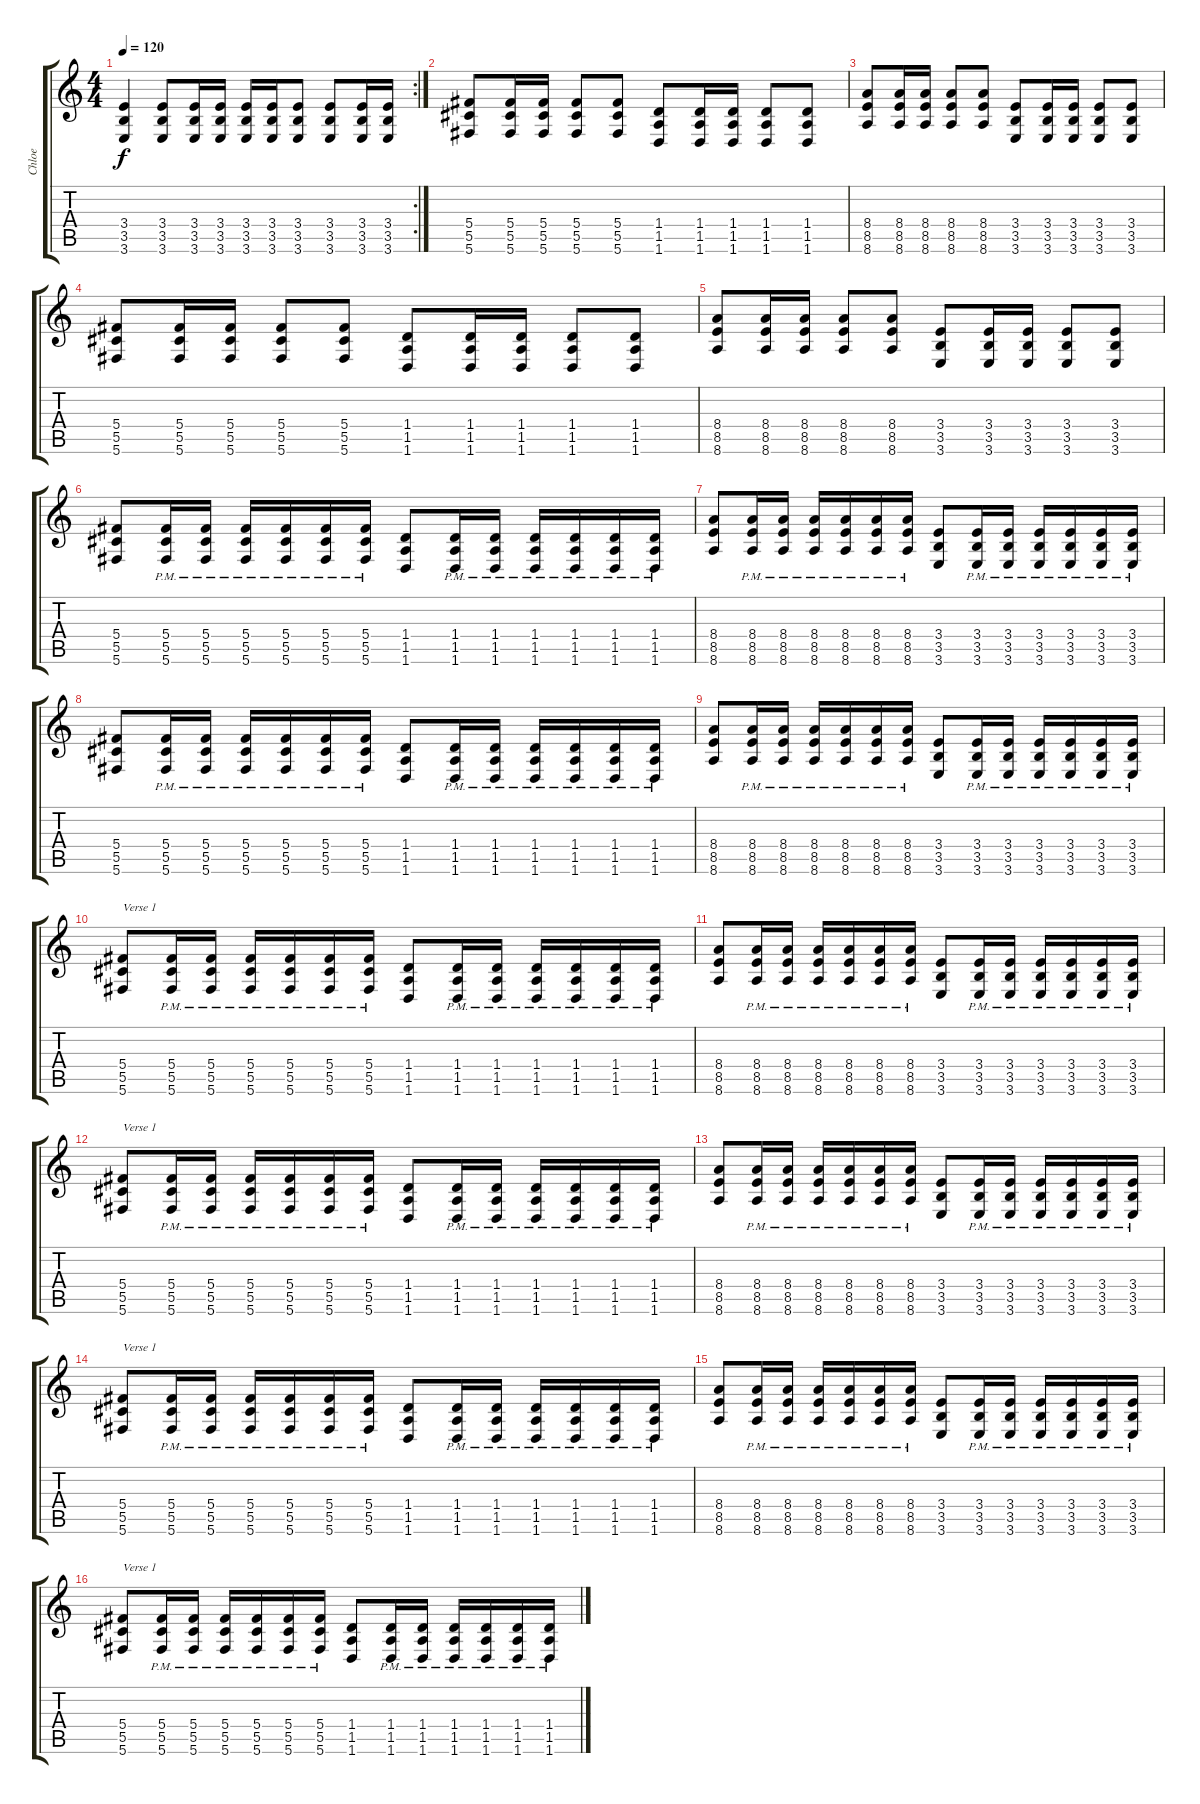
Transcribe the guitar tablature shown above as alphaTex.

\track ("Chloe" "Chloe") {instrument distortionguitar}
\staff {score tabs}
\tuning (Eb4 Bb3 Gb3 Db3 Ab2 Db2) {hide}
\rc 2
\ts (4 4)
\tempo 120
\clef g2
\ks c
(3.4 3.5 3.6).4{dy f} (3.4 3.5 3.6).8 (3.4 3.5 3.6).16 (3.4 3.5 3.6).16 (3.4 3.5 3.6).16 (3.4 3.5 3.6).16 (3.4 3.5 3.6).8 (3.4 3.5 3.6).8 (3.4 3.5 3.6).16 (3.4 3.5 3.6).16 |
(5.4 5.5 5.6).8 (5.4 5.5 5.6).16 (5.4 5.5 5.6).16 (5.4 5.5 5.6).8 (5.4 5.5 5.6).8 (1.4 1.5 1.6).8 (1.4 1.5 1.6).16 (1.4 1.5 1.6).16 (1.4 1.5 1.6).8 (1.4 1.5 1.6).8 |
(8.4 8.5 8.6).8 (8.4 8.5 8.6).16 (8.4 8.5 8.6).16 (8.4 8.5 8.6).8 (8.4 8.5 8.6).8 (3.4 3.5 3.6).8 (3.4 3.5 3.6).16 (3.4 3.5 3.6).16 (3.4 3.5 3.6).8 (3.4 3.5 3.6).8 |
(5.4 5.5 5.6).8 (5.4 5.5 5.6).16 (5.4 5.5 5.6).16 (5.4 5.5 5.6).8 (5.4 5.5 5.6).8 (1.4 1.5 1.6).8 (1.4 1.5 1.6).16 (1.4 1.5 1.6).16 (1.4 1.5 1.6).8 (1.4 1.5 1.6).8 |
(8.4 8.5 8.6).8 (8.4 8.5 8.6).16 (8.4 8.5 8.6).16 (8.4 8.5 8.6).8 (8.4 8.5 8.6).8 (3.4 3.5 3.6).8 (3.4 3.5 3.6).16 (3.4 3.5 3.6).16 (3.4 3.5 3.6).8 (3.4 3.5 3.6).8 |
(5.4 5.5 5.6).8 (5.4{pm} 5.5{pm} 5.6{pm}).16 (5.4{pm} 5.5{pm} 5.6{pm}).16 (5.4{pm} 5.5{pm} 5.6{pm}).16 (5.4{pm} 5.5{pm} 5.6{pm}).16 (5.4{pm} 5.5{pm} 5.6{pm}).16 (5.4{pm} 5.5{pm} 5.6{pm}).16 (1.4 1.5 1.6).8 (1.4{pm} 1.5{pm} 1.6{pm}).16 (1.4{pm} 1.5{pm} 1.6{pm}).16 (1.4{pm} 1.5{pm} 1.6{pm}).16 (1.4{pm} 1.5{pm} 1.6{pm}).16 (1.4{pm} 1.5{pm} 1.6{pm}).16 (1.4{pm} 1.5{pm} 1.6{pm}).16 |
(8.4 8.5 8.6).8 (8.4{pm} 8.5{pm} 8.6{pm}).16 (8.4{pm} 8.5{pm} 8.6{pm}).16 (8.4{pm} 8.5{pm} 8.6{pm}).16 (8.4{pm} 8.5{pm} 8.6{pm}).16 (8.4{pm} 8.5{pm} 8.6{pm}).16 (8.4{pm} 8.5{pm} 8.6{pm}).16 (3.4 3.5 3.6).8 (3.4{pm} 3.5{pm} 3.6{pm}).16 (3.4{pm} 3.5{pm} 3.6{pm}).16 (3.4{pm} 3.5{pm} 3.6{pm}).16 (3.4{pm} 3.5{pm} 3.6{pm}).16 (3.4{pm} 3.5{pm} 3.6{pm}).16 (3.4{pm} 3.5{pm} 3.6{pm}).16 |
(5.4 5.5 5.6).8 (5.4{pm} 5.5{pm} 5.6{pm}).16 (5.4{pm} 5.5{pm} 5.6{pm}).16 (5.4{pm} 5.5{pm} 5.6{pm}).16 (5.4{pm} 5.5{pm} 5.6{pm}).16 (5.4{pm} 5.5{pm} 5.6{pm}).16 (5.4{pm} 5.5{pm} 5.6{pm}).16 (1.4 1.5 1.6).8 (1.4{pm} 1.5{pm} 1.6{pm}).16 (1.4{pm} 1.5{pm} 1.6{pm}).16 (1.4{pm} 1.5{pm} 1.6{pm}).16 (1.4{pm} 1.5{pm} 1.6{pm}).16 (1.4{pm} 1.5{pm} 1.6{pm}).16 (1.4{pm} 1.5{pm} 1.6{pm}).16 |
(8.4 8.5 8.6).8 (8.4{pm} 8.5{pm} 8.6{pm}).16 (8.4{pm} 8.5{pm} 8.6{pm}).16 (8.4{pm} 8.5{pm} 8.6{pm}).16 (8.4{pm} 8.5{pm} 8.6{pm}).16 (8.4{pm} 8.5{pm} 8.6{pm}).16 (8.4{pm} 8.5{pm} 8.6{pm}).16 (3.4 3.5 3.6).8 (3.4{pm} 3.5{pm} 3.6{pm}).16 (3.4{pm} 3.5{pm} 3.6{pm}).16 (3.4{pm} 3.5{pm} 3.6{pm}).16 (3.4{pm} 3.5{pm} 3.6{pm}).16 (3.4{pm} 3.5{pm} 3.6{pm}).16 (3.4{pm} 3.5{pm} 3.6{pm}).16 |
(5.4 5.5 5.6).8{txt "Verse 1"} (5.4{pm} 5.5{pm} 5.6{pm}).16 (5.4{pm} 5.5{pm} 5.6{pm}).16 (5.4{pm} 5.5{pm} 5.6{pm}).16 (5.4{pm} 5.5{pm} 5.6{pm}).16 (5.4{pm} 5.5{pm} 5.6{pm}).16 (5.4{pm} 5.5{pm} 5.6{pm}).16 (1.4 1.5 1.6).8 (1.4{pm} 1.5{pm} 1.6{pm}).16 (1.4{pm} 1.5{pm} 1.6{pm}).16 (1.4{pm} 1.5{pm} 1.6{pm}).16 (1.4{pm} 1.5{pm} 1.6{pm}).16 (1.4{pm} 1.5{pm} 1.6{pm}).16 (1.4{pm} 1.5{pm} 1.6{pm}).16 |
(8.4 8.5 8.6).8 (8.4{pm} 8.5{pm} 8.6{pm}).16 (8.4{pm} 8.5{pm} 8.6{pm}).16 (8.4{pm} 8.5{pm} 8.6{pm}).16 (8.4{pm} 8.5{pm} 8.6{pm}).16 (8.4{pm} 8.5{pm} 8.6{pm}).16 (8.4{pm} 8.5{pm} 8.6{pm}).16 (3.4 3.5 3.6).8 (3.4{pm} 3.5{pm} 3.6{pm}).16 (3.4{pm} 3.5{pm} 3.6{pm}).16 (3.4{pm} 3.5{pm} 3.6{pm}).16 (3.4{pm} 3.5{pm} 3.6{pm}).16 (3.4{pm} 3.5{pm} 3.6{pm}).16 (3.4{pm} 3.5{pm} 3.6{pm}).16 |
(5.4 5.5 5.6).8{txt "Verse 1"} (5.4{pm} 5.5{pm} 5.6{pm}).16 (5.4{pm} 5.5{pm} 5.6{pm}).16 (5.4{pm} 5.5{pm} 5.6{pm}).16 (5.4{pm} 5.5{pm} 5.6{pm}).16 (5.4{pm} 5.5{pm} 5.6{pm}).16 (5.4{pm} 5.5{pm} 5.6{pm}).16 (1.4 1.5 1.6).8 (1.4{pm} 1.5{pm} 1.6{pm}).16 (1.4{pm} 1.5{pm} 1.6{pm}).16 (1.4{pm} 1.5{pm} 1.6{pm}).16 (1.4{pm} 1.5{pm} 1.6{pm}).16 (1.4{pm} 1.5{pm} 1.6{pm}).16 (1.4{pm} 1.5{pm} 1.6{pm}).16 |
(8.4 8.5 8.6).8 (8.4{pm} 8.5{pm} 8.6{pm}).16 (8.4{pm} 8.5{pm} 8.6{pm}).16 (8.4{pm} 8.5{pm} 8.6{pm}).16 (8.4{pm} 8.5{pm} 8.6{pm}).16 (8.4{pm} 8.5{pm} 8.6{pm}).16 (8.4{pm} 8.5{pm} 8.6{pm}).16 (3.4 3.5 3.6).8 (3.4{pm} 3.5{pm} 3.6{pm}).16 (3.4{pm} 3.5{pm} 3.6{pm}).16 (3.4{pm} 3.5{pm} 3.6{pm}).16 (3.4{pm} 3.5{pm} 3.6{pm}).16 (3.4{pm} 3.5{pm} 3.6{pm}).16 (3.4{pm} 3.5{pm} 3.6{pm}).16 |
(5.4 5.5 5.6).8{txt "Verse 1"} (5.4{pm} 5.5{pm} 5.6{pm}).16 (5.4{pm} 5.5{pm} 5.6{pm}).16 (5.4{pm} 5.5{pm} 5.6{pm}).16 (5.4{pm} 5.5{pm} 5.6{pm}).16 (5.4{pm} 5.5{pm} 5.6{pm}).16 (5.4{pm} 5.5{pm} 5.6{pm}).16 (1.4 1.5 1.6).8 (1.4{pm} 1.5{pm} 1.6{pm}).16 (1.4{pm} 1.5{pm} 1.6{pm}).16 (1.4{pm} 1.5{pm} 1.6{pm}).16 (1.4{pm} 1.5{pm} 1.6{pm}).16 (1.4{pm} 1.5{pm} 1.6{pm}).16 (1.4{pm} 1.5{pm} 1.6{pm}).16 |
(8.4 8.5 8.6).8 (8.4{pm} 8.5{pm} 8.6{pm}).16 (8.4{pm} 8.5{pm} 8.6{pm}).16 (8.4{pm} 8.5{pm} 8.6{pm}).16 (8.4{pm} 8.5{pm} 8.6{pm}).16 (8.4{pm} 8.5{pm} 8.6{pm}).16 (8.4{pm} 8.5{pm} 8.6{pm}).16 (3.4 3.5 3.6).8 (3.4{pm} 3.5{pm} 3.6{pm}).16 (3.4{pm} 3.5{pm} 3.6{pm}).16 (3.4{pm} 3.5{pm} 3.6{pm}).16 (3.4{pm} 3.5{pm} 3.6{pm}).16 (3.4{pm} 3.5{pm} 3.6{pm}).16 (3.4{pm} 3.5{pm} 3.6{pm}).16 |
(5.4 5.5 5.6).8{txt "Verse 1"} (5.4{pm} 5.5{pm} 5.6{pm}).16 (5.4{pm} 5.5{pm} 5.6{pm}).16 (5.4{pm} 5.5{pm} 5.6{pm}).16 (5.4{pm} 5.5{pm} 5.6{pm}).16 (5.4{pm} 5.5{pm} 5.6{pm}).16 (5.4{pm} 5.5{pm} 5.6{pm}).16 (1.4 1.5 1.6).8 (1.4{pm} 1.5{pm} 1.6{pm}).16 (1.4{pm} 1.5{pm} 1.6{pm}).16 (1.4{pm} 1.5{pm} 1.6{pm}).16 (1.4{pm} 1.5{pm} 1.6{pm}).16 (1.4{pm} 1.5{pm} 1.6{pm}).16 (1.4{pm} 1.5{pm} 1.6{pm}).16
